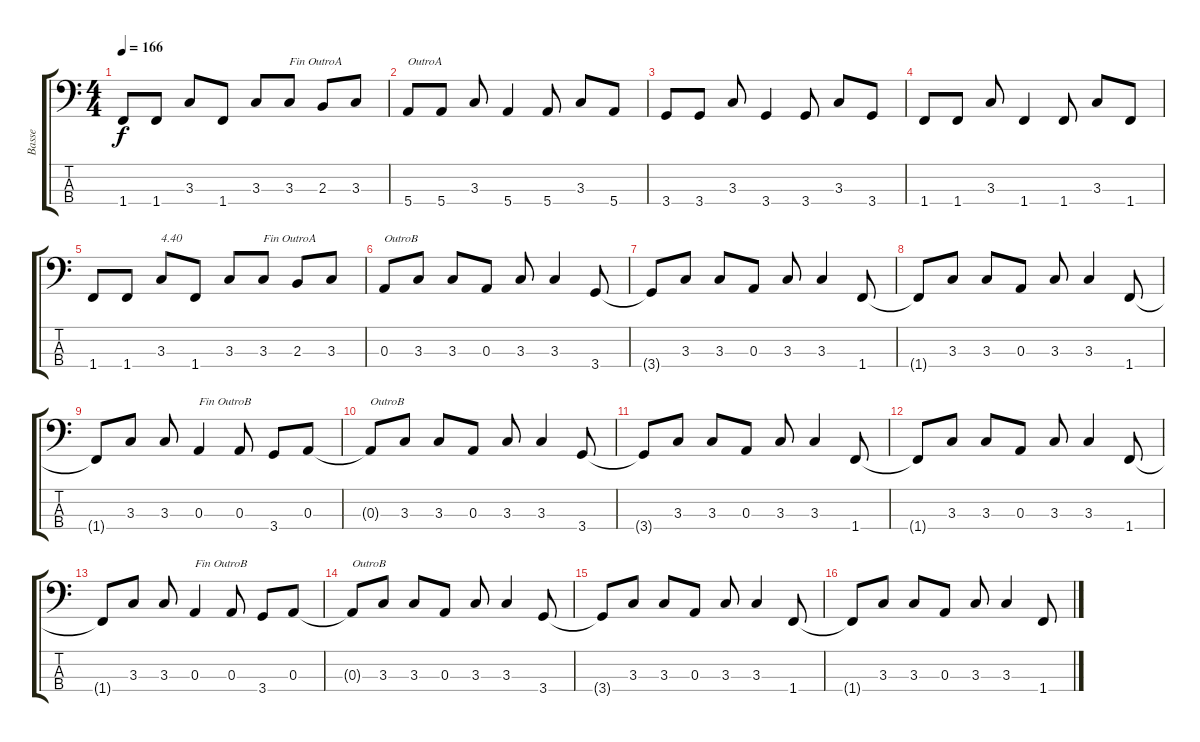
\track ("Basse" "Basse") {instrument electricbassfinger}
\staff {score tabs}
\tuning (G2 D2 A1 E1) {hide}
\ts (4 4)
\tempo 166
\clef f4
\ks c
1.4.8{dy f} 1.4.8 3.3.8 1.4.8 3.3.8 3.3.8{txt "Fin OutroA"} 2.3.8 3.3.8 |
5.4.8{txt "OutroA"} 5.4.8 3.3.8 5.4.4 5.4.8 3.3.8 5.4.8 |
3.4.8 3.4.8 3.3.8 3.4.4 3.4.8 3.3.8 3.4.8 |
1.4.8 1.4.8 3.3.8 1.4.4 1.4.8 3.3.8 1.4.8 |
1.4.8 1.4.8 3.3.8{txt "4.40"} 1.4.8 3.3.8 3.3.8{txt "Fin OutroA"} 2.3.8 3.3.8 |
0.3.8{txt "OutroB"} 3.3.8 3.3.8 0.3.8 3.3.8 3.3.4 3.4.8 |
3.4{t}.8 3.3.8 3.3.8 0.3.8 3.3.8 3.3.4 1.4.8 |
1.4{t}.8 3.3.8 3.3.8 0.3.8 3.3.8 3.3.4 1.4.8 |
1.4{t}.8 3.3.8 3.3.8 0.3.4{txt "Fin OutroB"} 0.3.8 3.4.8 0.3.8 |
0.3{t}.8{txt "OutroB"} 3.3.8 3.3.8 0.3.8 3.3.8 3.3.4 3.4.8 |
3.4{t}.8 3.3.8 3.3.8 0.3.8 3.3.8 3.3.4 1.4.8 |
1.4{t}.8 3.3.8 3.3.8 0.3.8 3.3.8 3.3.4 1.4.8 |
1.4{t}.8 3.3.8 3.3.8 0.3.4{txt "Fin OutroB"} 0.3.8 3.4.8 0.3.8 |
0.3{t}.8{txt "OutroB"} 3.3.8 3.3.8 0.3.8 3.3.8 3.3.4 3.4.8 |
3.4{t}.8 3.3.8 3.3.8 0.3.8 3.3.8 3.3.4 1.4.8 |
1.4{t}.8 3.3.8 3.3.8 0.3.8 3.3.8 3.3.4 1.4.8
